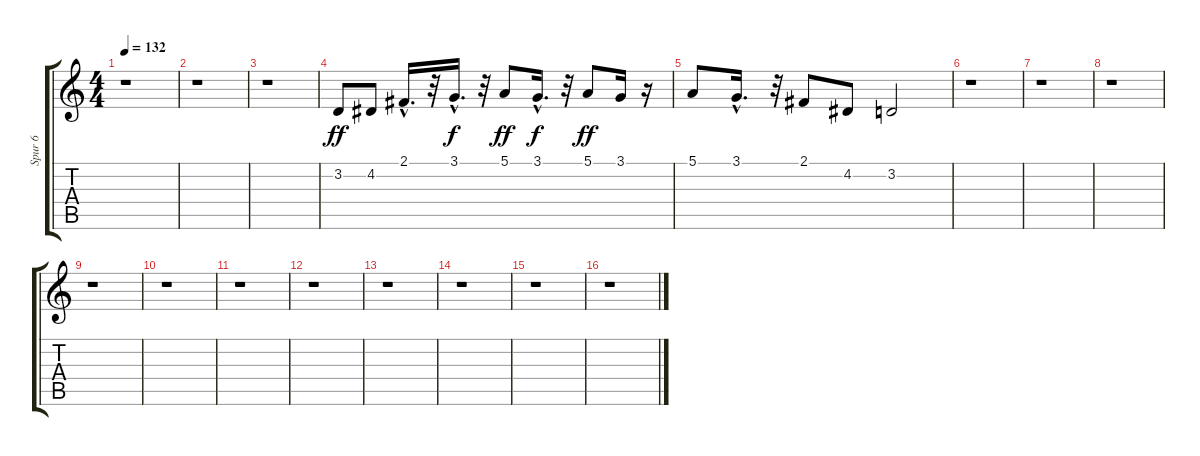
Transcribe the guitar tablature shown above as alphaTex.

\track ("Spur 6" "Spur 6") {instrument sitar}
\staff {score tabs}
\tuning (E4 B3 G3 D3 A2 E2) {hide}
\ts (4 4)
\tempo 132
\clef g2
\ks c
r.1{dy ff} |
r.1 |
r.1 |
3.2.8 4.2.8 2.1{hac}.16{d} r.32 3.1{hac}.16{d dy f} r.32 5.1.8{dy ff} 3.1{hac}.16{d dy f} r.32 5.1.8{dy ff} 3.1.16 r.16 |
5.1.8 3.1{hac}.16{d} r.32 2.1.8 4.2.8 3.2.2 |
r.1 |
r.1 |
r.1 |
r.1 |
r.1 |
r.1 |
r.1 |
r.1 |
r.1 |
r.1 |
r.1
